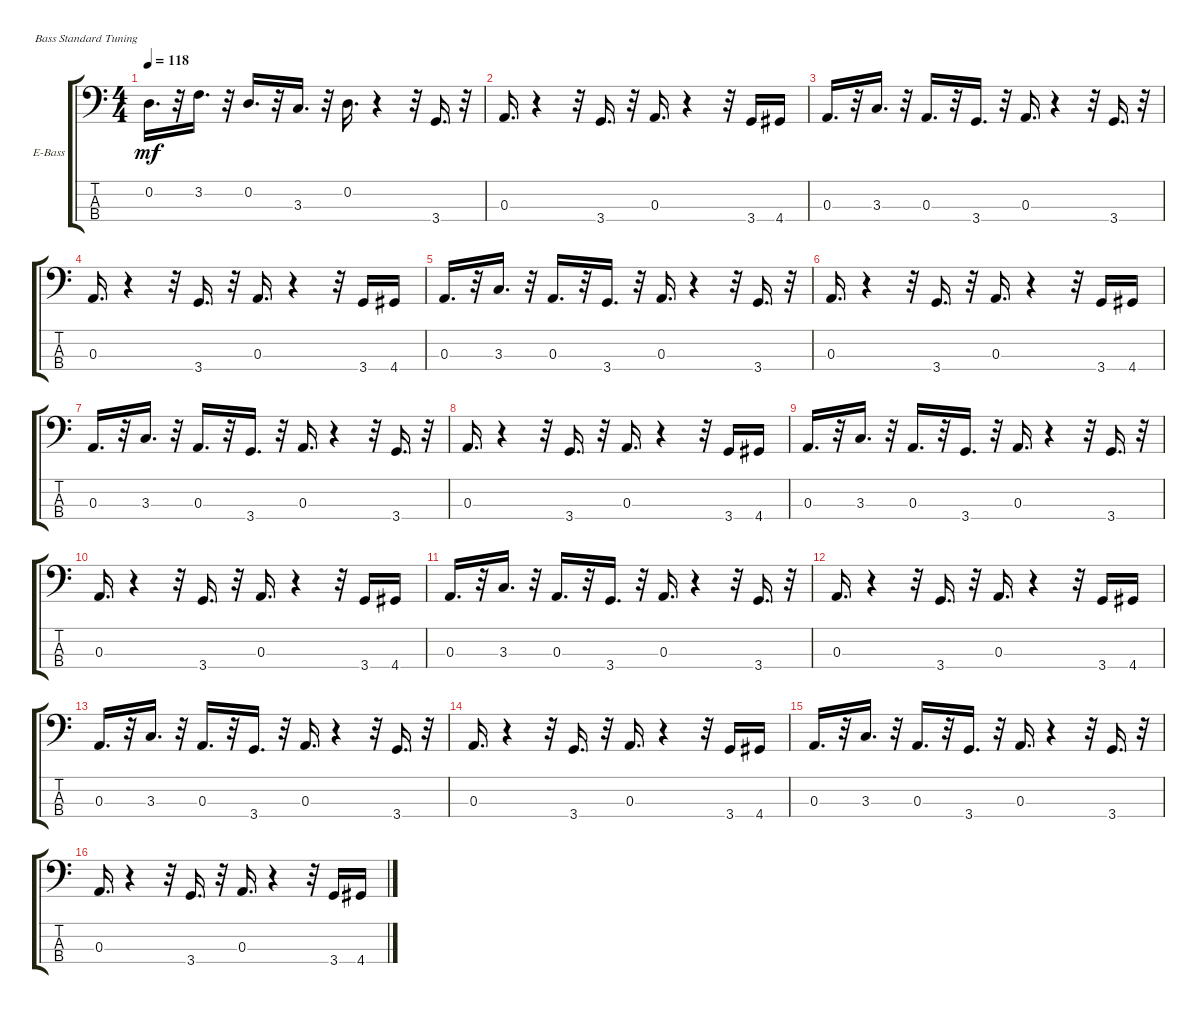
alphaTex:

\bracketExtendMode groupsimilarinstruments
\firstSystemTrackNameOrientation horizontal
\otherSystemsTrackNameOrientation horizontal
\track ("Bass" "E-Bass") {instrument electricbassfinger}
\staff {score tabs}
\tuning (G2 D2 A1 E1)
\ts (4 4)
\tempo 118
\clef f4
\ks c
0.2.16{d dy mf} r.32 3.2.16{d} r.32 0.2.16{d} r.32 3.3.16{d} r.32 0.2.16{d} r.4 r.32 3.4.16{d} r.32 |
0.3.16{d} r.4 r.32 3.4.16{d} r.32 0.3.16{d} r.4 r.32 3.4.16 4.4.16 |
0.3.16{d} r.32 3.3.16{d} r.32 0.3.16{d} r.32 3.4.16{d} r.32 0.3.16{d} r.4 r.32 3.4.16{d} r.32 |
0.3.16{d} r.4 r.32 3.4.16{d} r.32 0.3.16{d} r.4 r.32 3.4.16 4.4.16 |
0.3.16{d} r.32 3.3.16{d} r.32 0.3.16{d} r.32 3.4.16{d} r.32 0.3.16{d} r.4 r.32 3.4.16{d} r.32 |
0.3.16{d} r.4 r.32 3.4.16{d} r.32 0.3.16{d} r.4 r.32 3.4.16 4.4.16 |
0.3.16{d} r.32 3.3.16{d} r.32 0.3.16{d} r.32 3.4.16{d} r.32 0.3.16{d} r.4 r.32 3.4.16{d} r.32 |
0.3.16{d} r.4 r.32 3.4.16{d} r.32 0.3.16{d} r.4 r.32 3.4.16 4.4.16 |
0.3.16{d} r.32 3.3.16{d} r.32 0.3.16{d} r.32 3.4.16{d} r.32 0.3.16{d} r.4 r.32 3.4.16{d} r.32 |
0.3.16{d} r.4 r.32 3.4.16{d} r.32 0.3.16{d} r.4 r.32 3.4.16 4.4.16 |
0.3.16{d} r.32 3.3.16{d} r.32 0.3.16{d} r.32 3.4.16{d} r.32 0.3.16{d} r.4 r.32 3.4.16{d} r.32 |
0.3.16{d} r.4 r.32 3.4.16{d} r.32 0.3.16{d} r.4 r.32 3.4.16 4.4.16 |
0.3.16{d} r.32 3.3.16{d} r.32 0.3.16{d} r.32 3.4.16{d} r.32 0.3.16{d} r.4 r.32 3.4.16{d} r.32 |
0.3.16{d} r.4 r.32 3.4.16{d} r.32 0.3.16{d} r.4 r.32 3.4.16 4.4.16 |
0.3.16{d} r.32 3.3.16{d} r.32 0.3.16{d} r.32 3.4.16{d} r.32 0.3.16{d} r.4 r.32 3.4.16{d} r.32 |
0.3.16{d} r.4 r.32 3.4.16{d} r.32 0.3.16{d} r.4 r.32 3.4.16 4.4.16
